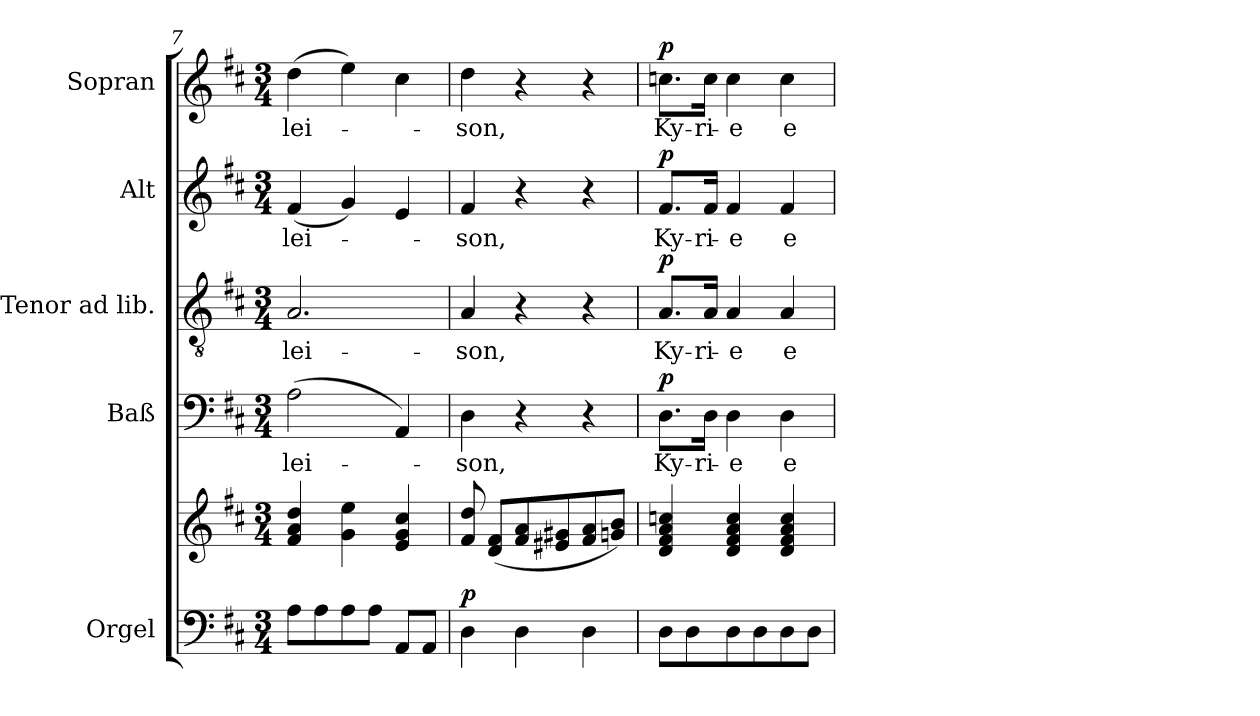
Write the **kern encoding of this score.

**kern	**kern	**dynam	**kern	**text	**dynam	**kern	**text	**dynam	**kern	**text	**dynam	**kern	**text	**dynam
*part5	*part5	*part5	*part4	*part4	*part4	*part3	*part3	*part3	*part2	*part2	*part2	*part1	*part1	*part1
*staff6	*staff5	*staff5/6	*staff4	*staff4	*staff4	*staff3	*staff3	*staff3	*staff2	*staff2	*staff2	*staff1	*staff1	*staff1
*I"Orgel	*	*	*I"Baß	*	*	*I"Tenor ad lib.	*	*	*I"Alt	*	*	*I"Sopran	*	*
*clefF4	*clefG2	*	*clefF4	*	*	*clefGv2	*	*	*clefG2	*	*	*clefG2	*	*
*k[f#c#]	*k[f#c#]	*	*k[f#c#]	*	*	*k[f#c#]	*	*	*k[f#c#]	*	*	*k[f#c#]	*	*
*D:	*D:	*	*D:	*	*	*D:	*	*	*D:	*	*	*D:	*	*
*M3/4	*M3/4	*	*M3/4	*	*	*M3/4	*	*	*M3/4	*	*	*M3/4	*	*
=7	=7	=7	=7	=7	=7	=7	=7	=7	=7	=7	=7	=7	=7	=7
!	!	!	!	!LO:LY:b	!	!	!LO:LY:b	!	!	!LO:LY:b	!	!	!LO:LY:b	!
8A\L	4f#/ 4a/ 4dd/	.	(>2A\	-lei-	.	2.A/	-lei-	.	(<4f#/	-lei-	.	(>4dd\	-lei-	.
8A\	.	.	.	.	.	.	.	.	.	.	.	.	.	.
8A\	4g\ 4ee\	.	.	.	.	.	.	.	4g/)	.	.	4ee\)	.	.
8A\J	.	.	.	.	.	.	.	.	.	.	.	.	.	.
8AA/L	4e/ 4g/ 4cc#/	.	4AA/)	.	.	.	.	.	4e/	.	.	4cc#\	.	.
8AA/J	.	.	.	.	.	.	.	.	.	.	.	.	.	.
=8	=8	=8	=8	=8	=8	=8	=8	=8	=8	=8	=8	=8	=8	=8
!	!	!LO:DY:a=2	!	!LO:LY:b	!	!	!LO:LY:b	!	!	!LO:LY:b	!	!	!LO:LY:b	!
4D\	8f#/ 8dd/	p	4D\	-son,	.	4A/	-son,	.	4f#/	-son,	.	4dd\	-son,	.
.	(<8d/ 8f#/L	.	.	.	.	.	.	.	.	.	.	.	.	.
4D\	8f#/ 8a/	.	4r	.	.	4r	.	.	4r	.	.	4r	.	.
.	8e#X/ 8g#X/	.	.	.	.	.	.	.	.	.	.	.	.	.
4D\	8f#/ 8a/	.	4r	.	.	4r	.	.	4r	.	.	4r	.	.
.	8gn/ 8b/J)	.	.	.	.	.	.	.	.	.	.	.	.	.
!!LO:PB:g=z
=9	=9	=9	=9	=9	=9	=9	=9	=9	=9	=9	=9	=9	=9	=9
!	!	!	!	!LO:LY:b	!LO:DY:a	!	!LO:LY:b	!LO:DY:a	!	!LO:LY:b	!LO:DY:a	!	!LO:LY:b	!LO:DY:a
8D\L	4d/ 4f#/ 4a/ 4ccn/	.	8.D\L	Ky-	p	8.A/L	Ky-	p	8.f#/L	Ky-	p	8.ccn\L	Ky-	p
8D\	.	.	.	.	.	.	.	.	.	.	.	.	.	.
!	!	!	!	!LO:LY:b	!	!	!LO:LY:b	!	!	!LO:LY:b	!	!	!LO:LY:b	!
.	.	.	16D\Jk	-ri-	.	16A/Jk	-ri-	.	16f#/Jk	-ri-	.	16cc\Jk	-ri-	.
!	!	!	!	!LO:LY:b	!	!	!LO:LY:b	!	!	!LO:LY:b	!	!	!LO:LY:b	!
8D\	4d/ 4f#/ 4a/ 4cc/	.	4D\	-e	.	4A/	-e	.	4f#/	-e	.	4cc\	-e	.
8D\	.	.	.	.	.	.	.	.	.	.	.	.	.	.
!	!	!	!	!LO:LY:b	!	!	!LO:LY:b	!	!	!LO:LY:b	!	!	!LO:LY:b	!
8D\	4d/ 4f#/ 4a/ 4cc/	.	4D\	e-	.	4A/	e-	.	4f#/	e-	.	4cc\	e-	.
8D\J	.	.	.	.	.	.	.	.	.	.	.	.	.	.
=	=	=	=	=	=	=	=	=	=	=	=	=	=	=
*-	*-	*-	*-	*-	*-	*-	*-	*-	*-	*-	*-	*-	*-	*-
